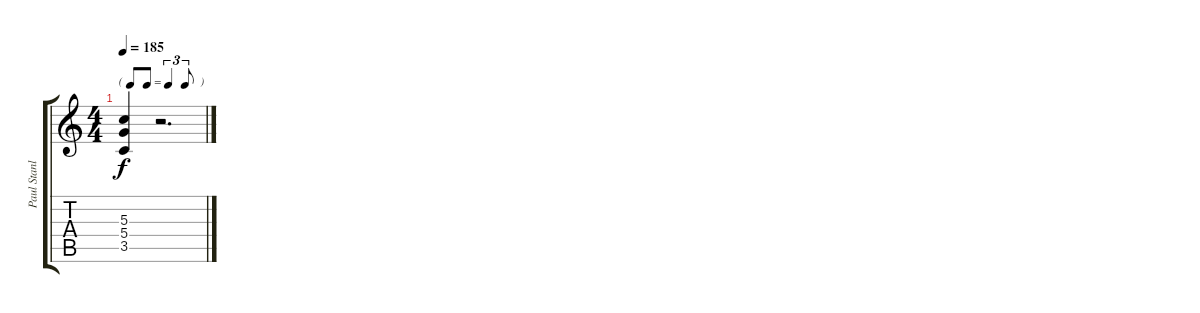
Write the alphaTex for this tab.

\track ("Paul Stanley" "Paul Stanl") {instrument overdrivenguitar}
\staff {score tabs}
\tuning (E4 B3 G3 D3 A2 E2) {hide}
\ts (4 4)
\tf triplet8th
\tempo 185
\clef g2
\ks c
(5.3 5.4 3.5).4{dy f} r.2{d}
